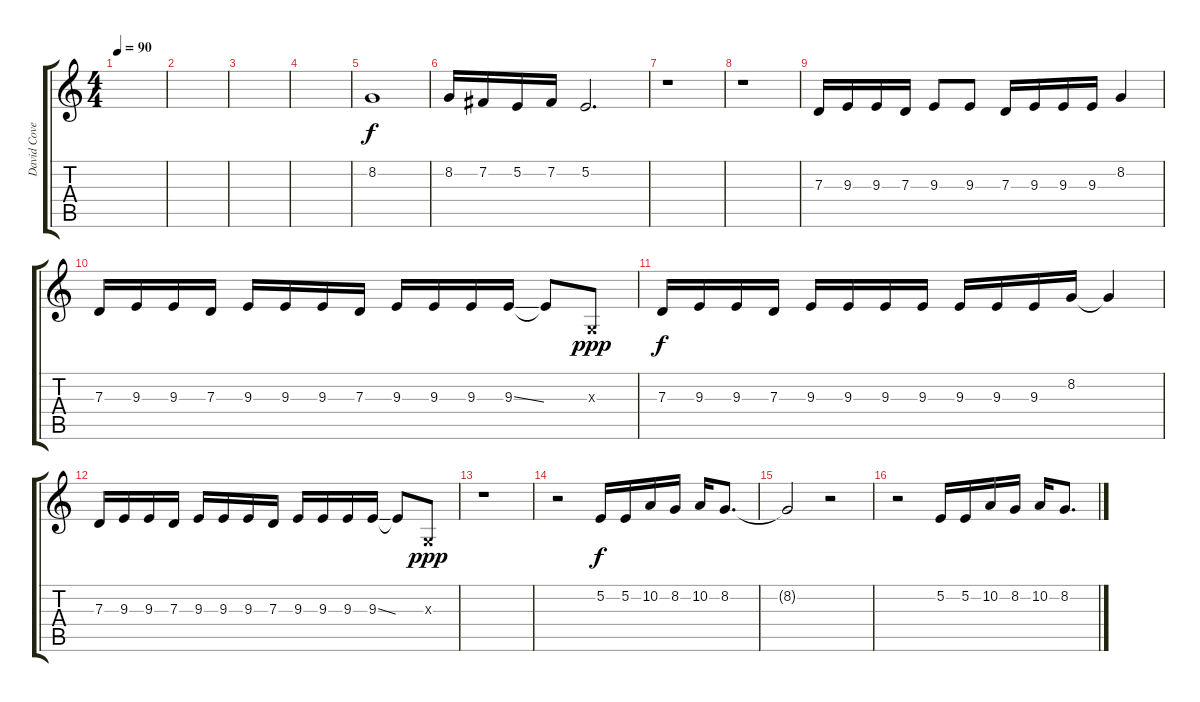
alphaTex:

\track ("David Coverdale (Voice)" "David Cove") {instrument lead6voice}
\staff {score tabs}
\tuning (E4 B3 G3 D3 A2 E2) {hide}
\ts (4 4)
\tempo 90
\clef g2
\ks c
|
|
|
|
8.2.1 |
8.2.16 7.2.16 5.2.16 7.2.16 5.2.2{d} |
r.1 |
r.1 |
7.3.16 9.3.16 9.3.16 7.3.16 9.3.8 9.3.8 7.3.16 9.3.16 9.3.16 9.3.16 8.2.4 |
7.3.16 9.3.16 9.3.16 7.3.16 9.3.16 9.3.16 9.3.16 7.3.16 9.3.16 9.3.16 9.3.16 9.3{ss}.16 9.3{t}.8 0.3{x}.8{dy ppp} |
7.3.16{dy f} 9.3.16 9.3.16 7.3.16 9.3.16 9.3.16 9.3.16 9.3.16 9.3.16 9.3.16 9.3.16 8.2.16 8.2{t}.4 |
7.3.16 9.3.16 9.3.16 7.3.16 9.3.16 9.3.16 9.3.16 7.3.16 9.3.16 9.3.16 9.3.16 9.3{ss}.16 9.3{t}.8 0.3{x}.8{dy ppp} |
r.1 |
r.2 5.2.16{dy f} 5.2.16 10.2.16 8.2.16 10.2.16 8.2.8{d} |
8.2{t}.2 r.2 |
r.2 5.2.16 5.2.16 10.2.16 8.2.16 10.2.16 8.2.8{d}
